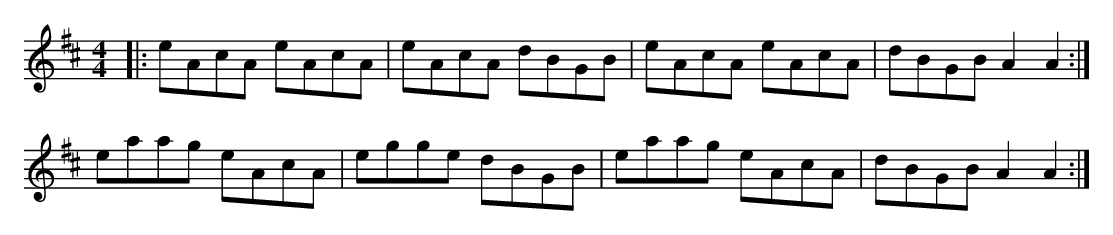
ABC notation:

X:1
M:4/4
K:Amix
|:eAcA eAcA|eAcA dBGB|eAcA eAcA|dBGB A2 A2:|
eaag eAcA|egge dBGB|eaag eAcA|dBGB A2 A2:|
